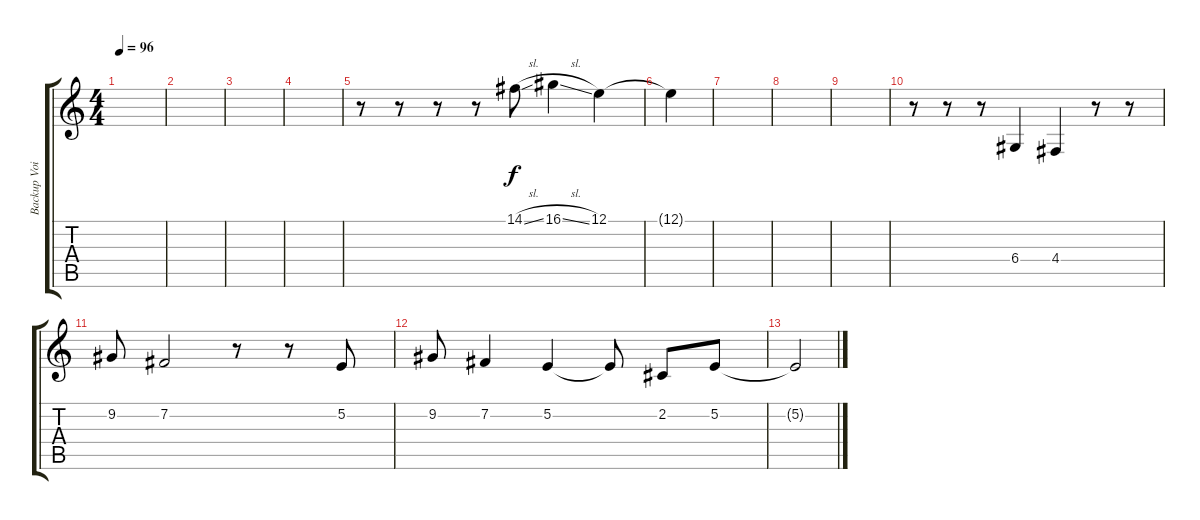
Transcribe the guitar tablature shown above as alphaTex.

\track ("Backup Voice" "Backup Voi") {instrument tenorsax}
\staff {score tabs}
\tuning (E4 B3 G3 D3 A2 E2) {hide}
\ts (4 4)
\tempo 96
\clef g2
\ks c
|
|
|
|
r.8 r.8 r.8 r.8 14.1{sl}.8 16.1{sl}.4 12.1.4 |
12.1{t}.4 |
|
|
|
r.8 r.8 r.8 6.4.4 4.4.4 r.8 r.8 |
9.2.8 7.2.2 r.8 r.8 5.2.8 |
9.2.8 7.2.4 5.2.4 5.2{t}.8 2.2.8 5.2.8 |
5.2{t}.2
